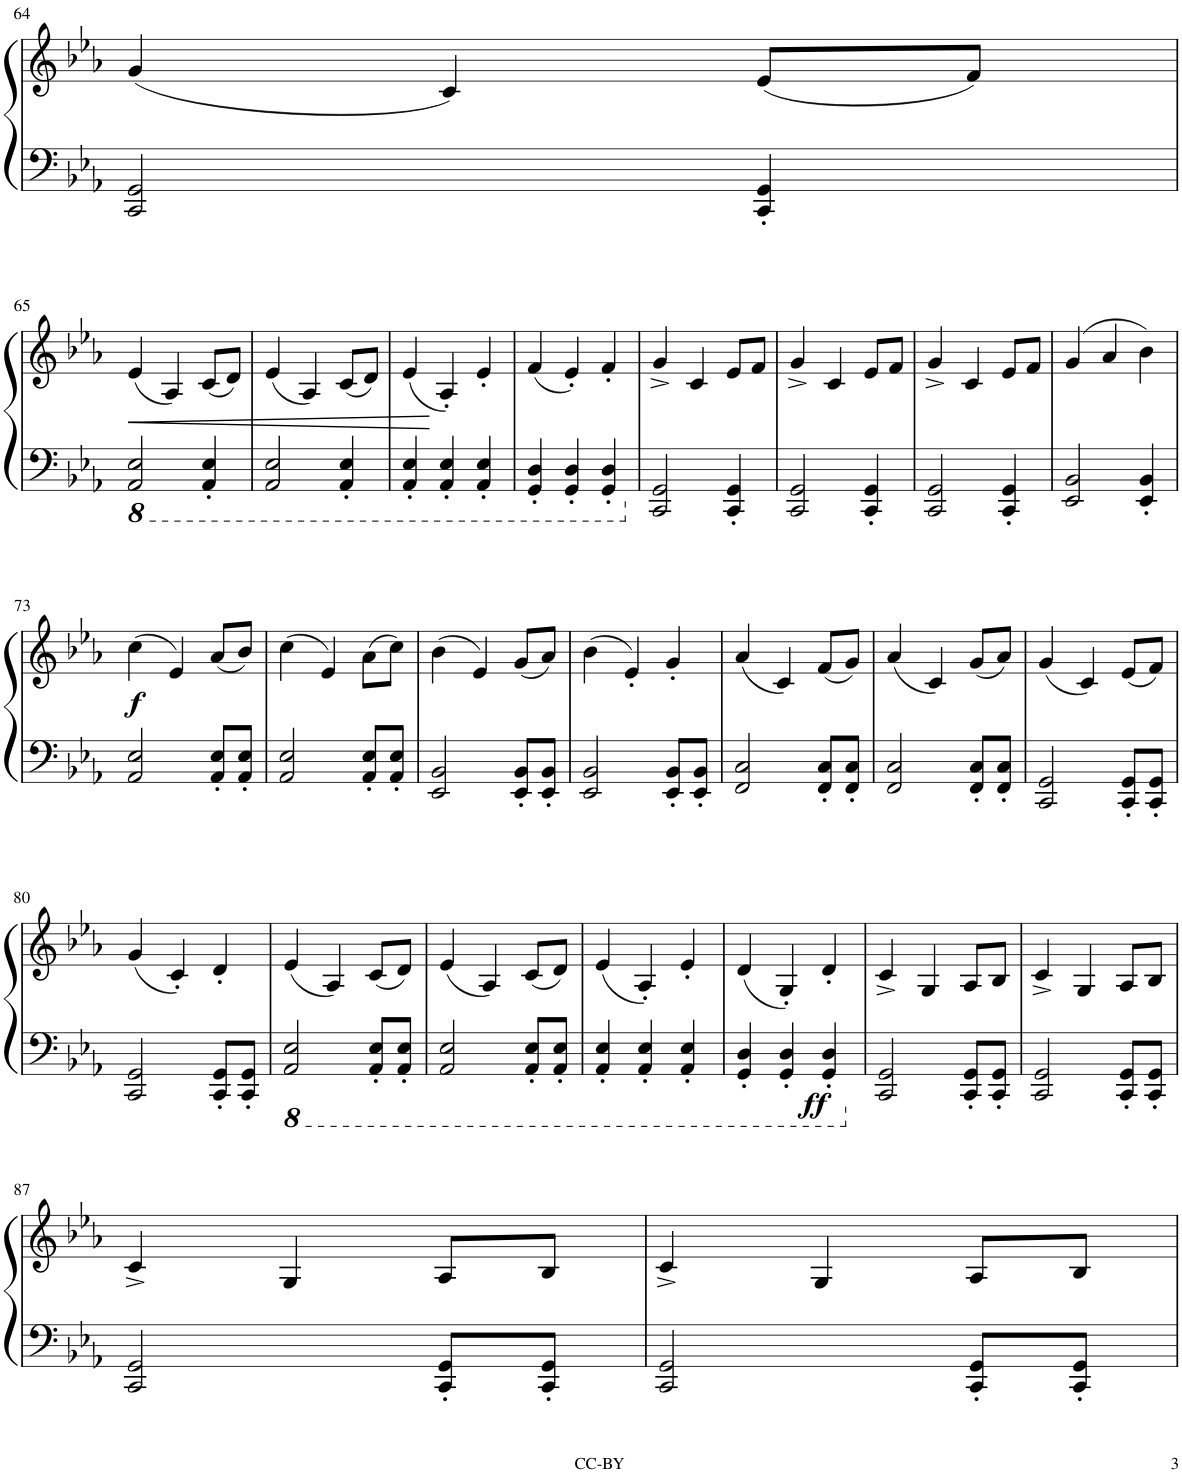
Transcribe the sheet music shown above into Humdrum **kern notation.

**kern	**kern	**dynam
*part1	*part1	*part1
*staff2	*staff1	*staff1/2
*I"Piano	*	*
*I'Pno.	*	*
!!LO:PB:g=z
*clefF4	*clefG2	*
*k[b-e-a-]	*k[b-e-a-]	*
*M3/4	*M3/4	*
=64	=64	=64
2CC/ 2GG/	(4g/	.
.	4c/)	.
4CC/' 4GG/'	(8e-/L	.
.	8f/J)	.
!!LO:LB:g=z
=65	=65	=65
*8ba	*	*
!	!	!LO:HP:b
2AAA-/ 2EE-/	(4e-/	<
.	4A-/)	.
4AAA-/' 4EE-/'	(8c/L	.
.	8d/J)	.
=66	=66	=66
2AAA-/ 2EE-/	(4e-/	.
.	4A-/)	.
4AAA-/' 4EE-/'	(8c/L	.
.	8d/J)	.
=67	=67	=67
4AAA-/' 4EE-/'	(4e-/	.
4AAA-/' 4EE-/'	4A-'/)	[
4AAA-/' 4EE-/'	4e-'/	.
=68	=68	=68
4GGG/' 4DD/'	(4f/	.
4GGG/' 4DD/'	4e-'/)	.
4GGG/' 4DD/'	4f'/	.
=69	=69	=69
*X8ba	*	*
2CC/ 2GG/	4g^/	.
.	4c/	.
4CC/' 4GG/'	8e-/L	.
.	8f/J	.
=70	=70	=70
2CC/ 2GG/	4g^/	.
.	4c/	.
4CC/' 4GG/'	8e-/L	.
.	8f/J	.
=71	=71	=71
2CC/ 2GG/	4g^/	.
.	4c/	.
4CC/' 4GG/'	8e-/L	.
.	8f/J	.
=72	=72	=72
2EE-/ 2BB-/	(4g/	.
.	4a-/	.
4EE-/' 4BB-/'	4b-\)	.
!!LO:LB:g=z
=73	=73	=73
!	!	!LO:DY:b
2AA-/ 2E-/	(4cc\	f
.	4e-/)	.
8AA-/' 8E-/'L	(8a-/L	.
8AA-/' 8E-/'J	8b-/J)	.
=74	=74	=74
2AA-/ 2E-/	(4cc\	.
.	4e-/)	.
8AA-/' 8E-/'L	(8a-\L	.
8AA-/' 8E-/'J	8cc\J)	.
=75	=75	=75
2EE-/ 2BB-/	(4b-\	.
.	4e-/)	.
8EE-/' 8BB-/'L	(8g/L	.
8EE-/' 8BB-/'J	8a-/J)	.
=76	=76	=76
2EE-/ 2BB-/	(4b-\	.
.	4e-'/)	.
8EE-/' 8BB-/'L	4g'/	.
8EE-/' 8BB-/'J	.	.
=77	=77	=77
2FF/ 2C/	(4a-/	.
.	4c/)	.
8FF/' 8C/'L	(8f/L	.
8FF/' 8C/'J	8g/J)	.
=78	=78	=78
2FF/ 2C/	(4a-/	.
.	4c/)	.
8FF/' 8C/'L	(8g/L	.
8FF/' 8C/'J	8a-/J)	.
=79	=79	=79
2CC/ 2GG/	(4g/	.
.	4c/)	.
8CC/' 8GG/'L	(8e-/L	.
8CC/' 8GG/'J	8f/J)	.
!!LO:LB:g=z
=80	=80	=80
2CC/ 2GG/	(4g/	.
.	4c'/)	.
8CC/' 8GG/'L	4d'/	.
8CC/' 8GG/'J	.	.
=81	=81	=81
*8ba	*	*
2AAA-/ 2EE-/	(4e-/	.
.	4A-/)	.
8AAA-/' 8EE-/'L	(8c/L	.
8AAA-/' 8EE-/'J	8d/J)	.
=82	=82	=82
2AAA-/ 2EE-/	(4e-/	.
.	4A-/)	.
8AAA-/' 8EE-/'L	(8c/L	.
8AAA-/' 8EE-/'J	8d/J)	.
=83	=83	=83
4AAA-/' 4EE-/'	(4e-/	.
4AAA-/' 4EE-/'	4A-'/)	.
4AAA-/' 4EE-/'	4e-'/	.
=84	=84	=84
!	!	!LO:DY:b=2
4GGG/' 4DD/'	(4d/	ff
4GGG/' 4DD/'	4G'/)	.
4GGG/' 4DD/'	4d'/	.
=85	=85	=85
*X8ba	*	*
2CC/ 2GG/	4c^/	.
.	4G/	.
8CC/' 8GG/'L	8A-/L	.
8CC/' 8GG/'J	8B-/J	.
=86	=86	=86
2CC/ 2GG/	4c^/	.
.	4G/	.
8CC/' 8GG/'L	8A-/L	.
8CC/' 8GG/'J	8B-/J	.
!!LO:LB:g=z
=87	=87	=87
2CC/ 2GG/	4c^/	.
.	4G/	.
8CC/' 8GG/'L	8A-/L	.
8CC/' 8GG/'J	8B-/J	.
=88	=88	=88
2CC/ 2GG/	4c^/	.
.	4G/	.
8CC/' 8GG/'L	8A-/L	.
8CC/' 8GG/'J	8B-/J	.
=	=	=
*-	*-	*-
